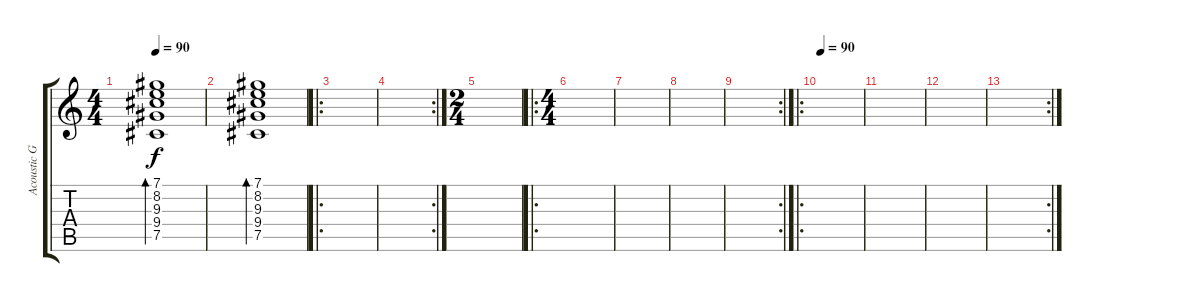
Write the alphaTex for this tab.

\track ("Acoustic Guitar " "Acoustic G") {instrument acousticguitarnylon}
\staff {score tabs}
\tuning (Db4 Ab3 E3 B2 Gb2 Db2) {hide}
\ts (4 4)
\tempo 90
\clef g2
\ks c
(7.1 8.2 9.3 9.4 7.5).1{bd 60 dy f} |
(7.1 8.2 9.3 9.4 7.5).1{bd 60} |
\ro
|
\rc 2
|
\ts (2 4)
|
\ro
\ts (4 4)
|
|
|
\rc 2
|
\ro
\tempo 90
|
|
|
\rc 2
